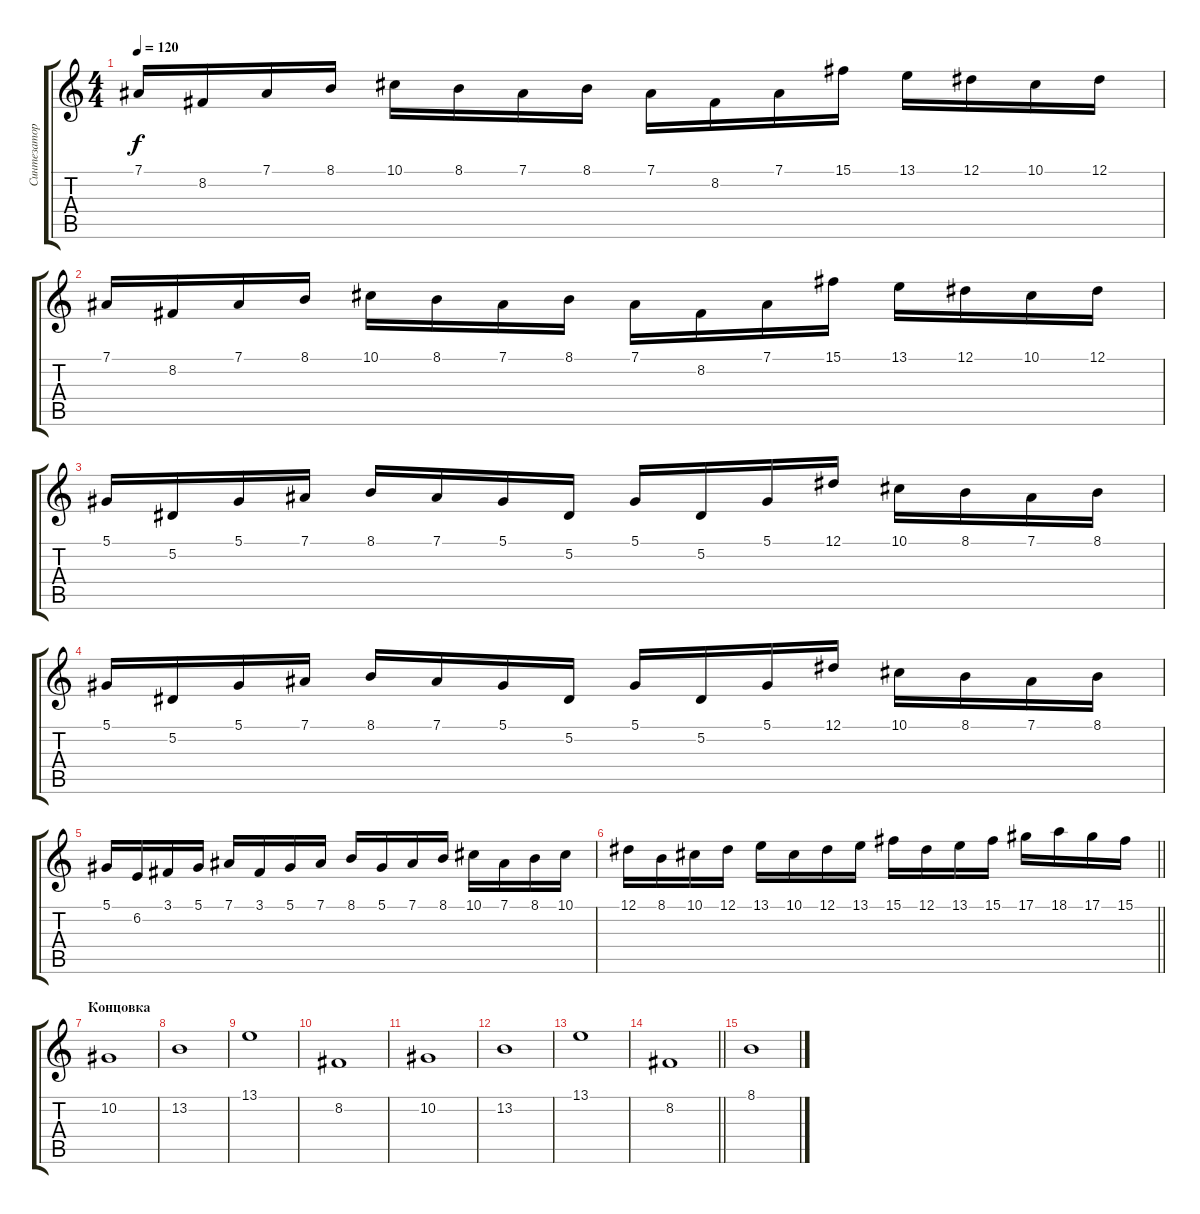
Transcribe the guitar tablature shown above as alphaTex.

\track ("Синтезатор" "Синтезатор") {instrument honkytonkpiano}
\staff {score tabs}
\tuning (Eb4 Bb3 Gb3 Db3 Ab2 Eb2) {hide}
\ts (4 4)
\tempo 120
\clef g2
\ks c
7.1.16{dy f} 8.2.16 7.1.16 8.1.16 10.1.16 8.1.16 7.1.16 8.1.16 7.1.16 8.2.16 7.1.16 15.1.16 13.1.16 12.1.16 10.1.16 12.1.16 |
7.1.16 8.2.16 7.1.16 8.1.16 10.1.16 8.1.16 7.1.16 8.1.16 7.1.16 8.2.16 7.1.16 15.1.16 13.1.16 12.1.16 10.1.16 12.1.16 |
5.1.16 5.2.16 5.1.16 7.1.16 8.1.16 7.1.16 5.1.16 5.2.16 5.1.16 5.2.16 5.1.16 12.1.16 10.1.16 8.1.16 7.1.16 8.1.16 |
5.1.16 5.2.16 5.1.16 7.1.16 8.1.16 7.1.16 5.1.16 5.2.16 5.1.16 5.2.16 5.1.16 12.1.16 10.1.16 8.1.16 7.1.16 8.1.16 |
5.1.16 6.2.16 3.1.16 5.1.16 7.1.16 3.1.16 5.1.16 7.1.16 8.1.16 5.1.16 7.1.16 8.1.16 10.1.16 7.1.16 8.1.16 10.1.16 |
\barLineRight lightlight
12.1.16 8.1.16 10.1.16 12.1.16 13.1.16 10.1.16 12.1.16 13.1.16 15.1.16 12.1.16 13.1.16 15.1.16 17.1.16 18.1.16 17.1.16 15.1.16 |
\section ("" "Концовка")
10.2.1{instrument stringensemble1} |
13.2.1 |
13.1.1 |
8.2.1 |
10.2.1 |
13.2.1 |
13.1.1 |
\barLineRight lightlight
8.2.1 |
8.1.1
